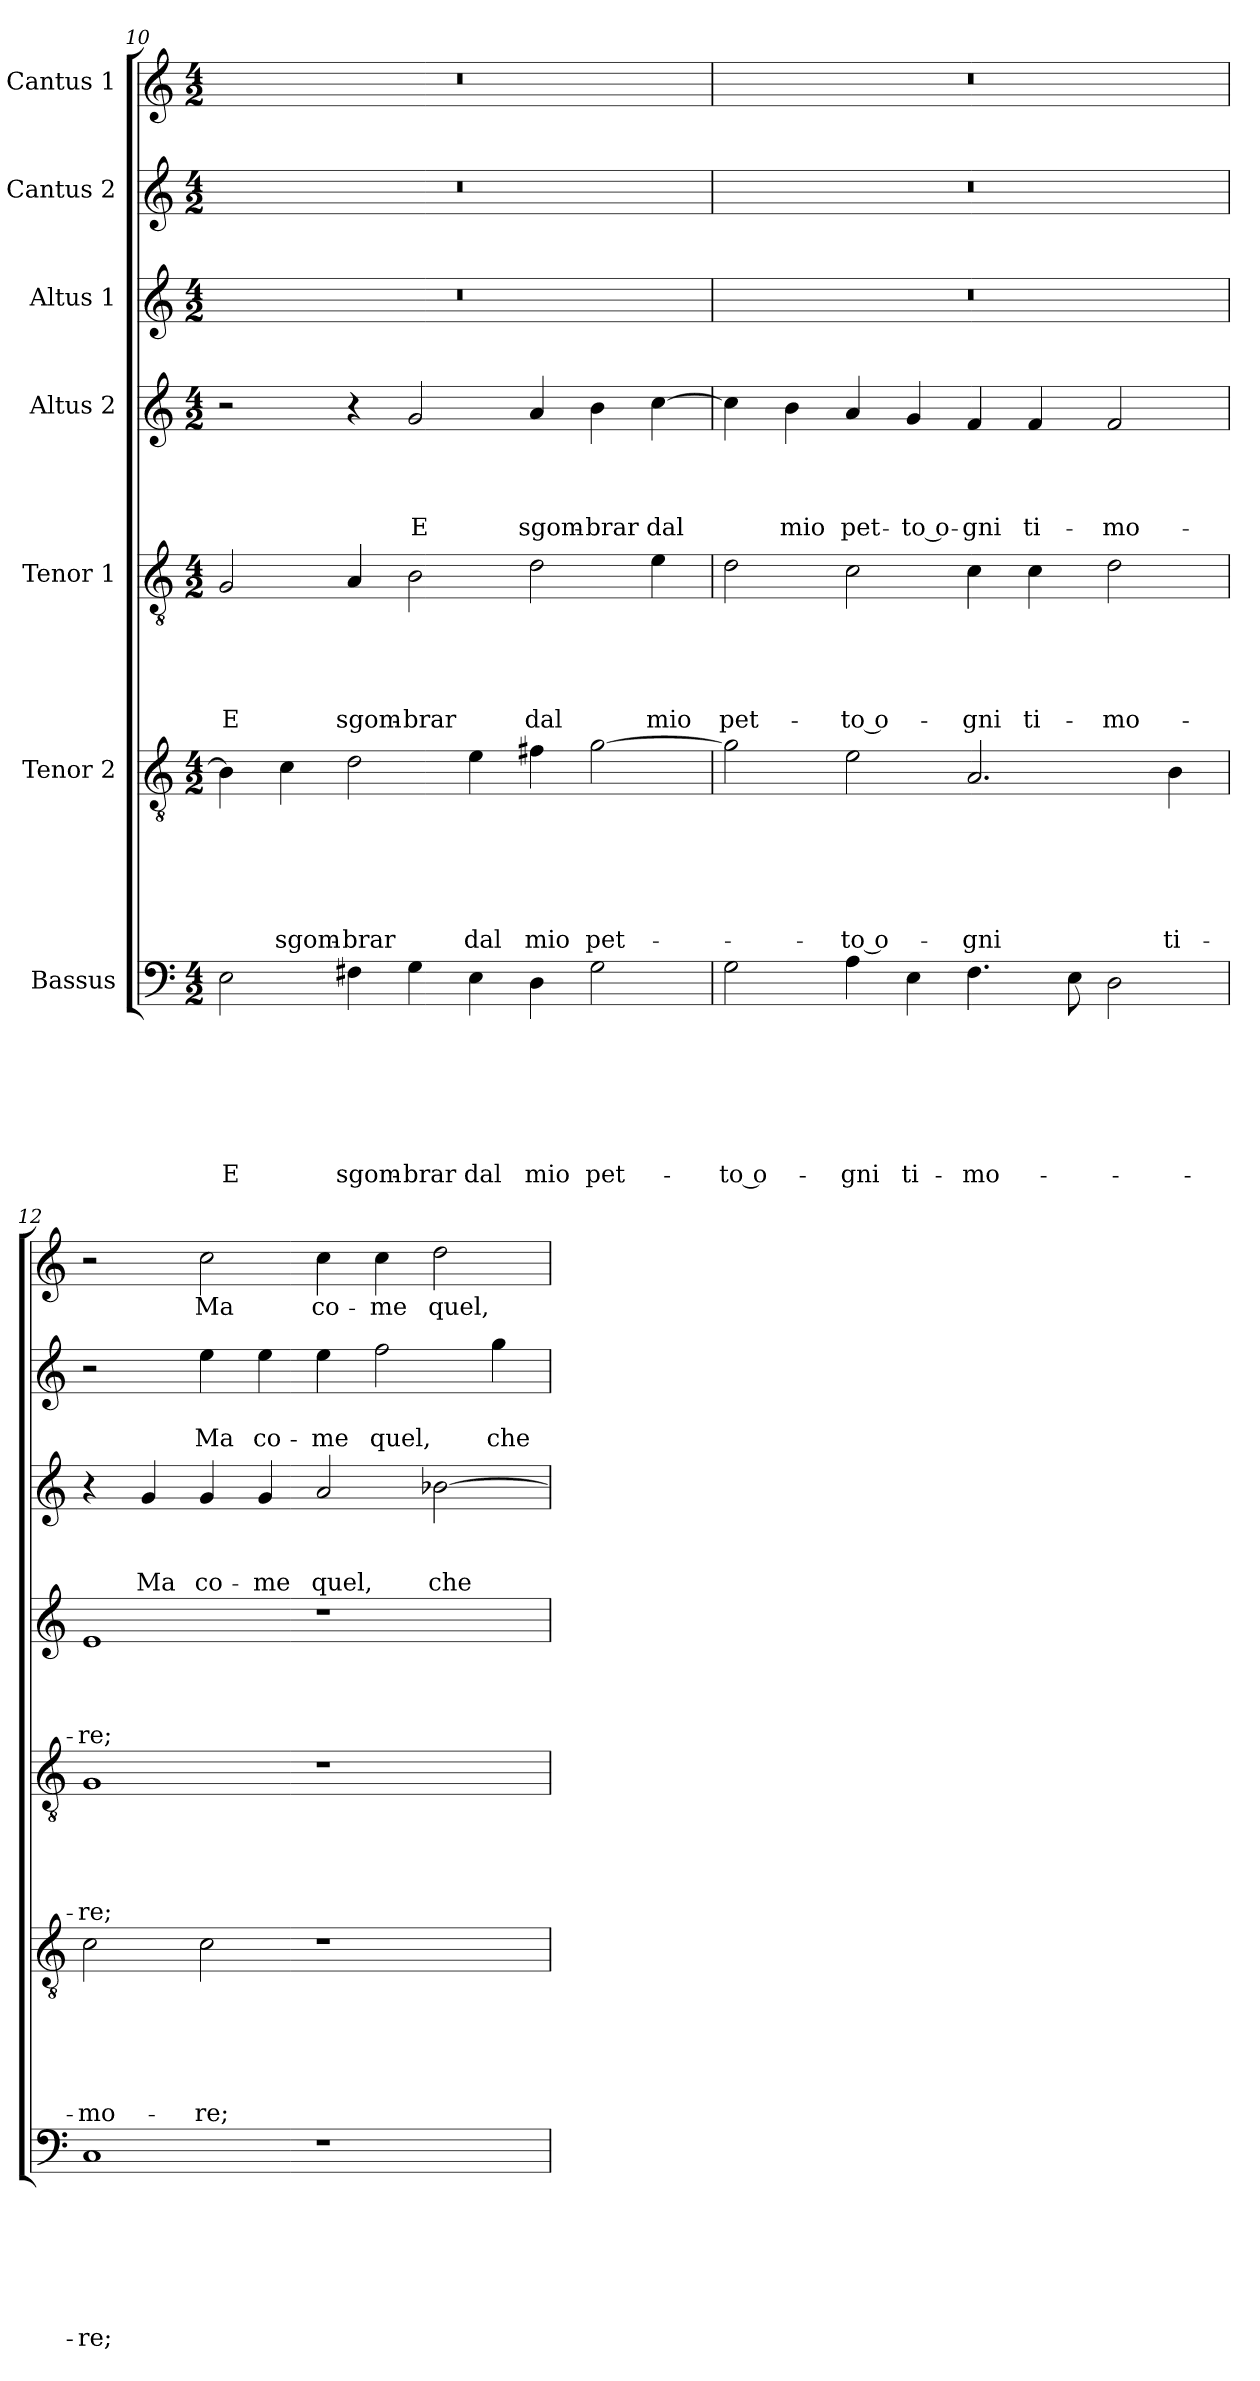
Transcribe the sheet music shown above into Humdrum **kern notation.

**kern	**text	**text	**text	**text	**text	**text	**text	**kern	**text	**text	**text	**text	**text	**text	**kern	**text	**text	**text	**text	**text	**kern	**text	**text	**text	**text	**kern	**text	**text	**text	**kern	**text	**text	**kern	**text
*part7	*part7	*part7	*part7	*part7	*part7	*part7	*part7	*part6	*part6	*part6	*part6	*part6	*part6	*part6	*part5	*part5	*part5	*part5	*part5	*part5	*part4	*part4	*part4	*part4	*part4	*part3	*part3	*part3	*part3	*part2	*part2	*part2	*part1	*part1
*staff7	*staff7	*staff7	*staff7	*staff7	*staff7	*staff7	*staff7	*staff6	*staff6	*staff6	*staff6	*staff6	*staff6	*staff6	*staff5	*staff5	*staff5	*staff5	*staff5	*staff5	*staff4	*staff4	*staff4	*staff4	*staff4	*staff3	*staff3	*staff3	*staff3	*staff2	*staff2	*staff2	*staff1	*staff1
*I"Bassus	*	*	*	*	*	*	*	*I"Tenor 2	*	*	*	*	*	*	*I"Tenor 1	*	*	*	*	*	*I"Altus 2	*	*	*	*	*I"Altus 1	*	*	*	*I"Cantus 2	*	*	*I"Cantus 1	*
*clefF4	*	*	*	*	*	*	*	*clefGv2	*	*	*	*	*	*	*clefGv2	*	*	*	*	*	*clefG2	*	*	*	*	*clefG2	*	*	*	*clefG2	*	*	*clefG2	*
*k[]	*	*	*	*	*	*	*	*k[]	*	*	*	*	*	*	*k[]	*	*	*	*	*	*k[]	*	*	*	*	*k[]	*	*	*	*k[]	*	*	*k[]	*
*a:	*	*	*	*	*	*	*	*a:	*	*	*	*	*	*	*a:	*	*	*	*	*	*a:	*	*	*	*	*a:	*	*	*	*a:	*	*	*a:	*
*M4/2	*	*	*	*	*	*	*	*M4/2	*	*	*	*	*	*	*M4/2	*	*	*	*	*	*M4/2	*	*	*	*	*M4/2	*	*	*	*M4/2	*	*	*M4/2	*
=10	=10	=10	=10	=10	=10	=10	=10	=10	=10	=10	=10	=10	=10	=10	=10	=10	=10	=10	=10	=10	=10	=10	=10	=10	=10	=10	=10	=10	=10	=10	=10	=10	=10	=10
!	!	!	!	!	!	!	!LO:LY:b	!	!	!	!	!	!	!	!	!	!	!	!	!LO:LY:b	!	!	!	!	!	!	!	!	!	!	!	!	!	!
2E\	.	.	.	.	.	.	E	4B\]	.	.	.	.	.	.	2G/	.	.	.	.	E	2r	.	.	.	.	0r	.	.	.	0r	.	.	0r	.
!	!	!	!	!	!	!	!	!	!	!	!	!	!	!LO:LY:b	!	!	!	!	!	!	!	!	!	!	!	!	!	!	!	!	!	!	!	!
.	.	.	.	.	.	.	.	4c\	.	.	.	.	.	sgom-	.	.	.	.	.	.	.	.	.	.	.	.	.	.	.	.	.	.	.	.
!	!	!	!	!	!	!	!LO:LY:b	!	!	!	!	!	!	!LO:LY:b	!	!	!	!	!	!LO:LY:b	!	!	!	!	!	!	!	!	!	!	!	!	!	!
4F#X\	.	.	.	.	.	.	sgom-	2d\	.	.	.	.	.	-brar	4A/	.	.	.	.	sgom-	4r	.	.	.	.	.	.	.	.	.	.	.	.	.
!	!	!	!	!	!	!	!LO:LY:b	!	!	!	!	!	!	!	!	!	!	!	!	!LO:LY:b	!	!	!	!	!LO:LY:b	!	!	!	!	!	!	!	!	!
4G\	.	.	.	.	.	.	-brar	.	.	.	.	.	.	.	2B\	.	.	.	.	-brar	2g/	.	.	.	E	.	.	.	.	.	.	.	.	.
!	!	!	!	!	!	!	!LO:LY:b	!	!	!	!	!	!	!LO:LY:b	!	!	!	!	!	!	!	!	!	!	!	!	!	!	!	!	!	!	!	!
4E\	.	.	.	.	.	.	dal	4e\	.	.	.	.	.	dal	.	.	.	.	.	.	.	.	.	.	.	.	.	.	.	.	.	.	.	.
!	!	!	!	!	!	!	!LO:LY:b	!	!	!	!	!	!	!LO:LY:b	!	!	!	!	!	!LO:LY:b	!	!	!	!	!LO:LY:b	!	!	!	!	!	!	!	!	!
4D\	.	.	.	.	.	.	mio	4f#X\	.	.	.	.	.	mio	2d\	.	.	.	.	dal	4a/	.	.	.	sgom-	.	.	.	.	.	.	.	.	.
!	!	!	!	!	!	!	!LO:LY:b	!	!	!	!	!	!	!LO:LY:b	!	!	!	!	!	!	!	!	!	!	!LO:LY:b	!	!	!	!	!	!	!	!	!
2G\	.	.	.	.	.	.	pet-	[2g\	.	.	.	.	.	pet-	.	.	.	.	.	.	4b\	.	.	.	-brar	.	.	.	.	.	.	.	.	.
!	!	!	!	!	!	!	!	!	!	!	!	!	!	!	!	!	!	!	!	!LO:LY:b	!	!	!	!	!LO:LY:b	!	!	!	!	!	!	!	!	!
.	.	.	.	.	.	.	.	.	.	.	.	.	.	.	4e\	.	.	.	.	mio	[4cc\	.	.	.	dal	.	.	.	.	.	.	.	.	.
=11	=11	=11	=11	=11	=11	=11	=11	=11	=11	=11	=11	=11	=11	=11	=11	=11	=11	=11	=11	=11	=11	=11	=11	=11	=11	=11	=11	=11	=11	=11	=11	=11	=11	=11
!	!	!	!	!	!	!	!LO:LY:b	!	!	!	!	!	!	!	!	!	!	!	!	!LO:LY:b	!	!	!	!	!	!	!	!	!	!	!	!	!	!
2G\	.	.	.	.	.	.	-to o-	2g\]	.	.	.	.	.	.	2d\	.	.	.	.	pet-	4cc\]	.	.	.	.	0r	.	.	.	0r	.	.	0r	.
!	!	!	!	!	!	!	!	!	!	!	!	!	!	!	!	!	!	!	!	!	!	!	!	!	!LO:LY:b	!	!	!	!	!	!	!	!	!
.	.	.	.	.	.	.	.	.	.	.	.	.	.	.	.	.	.	.	.	.	4b\	.	.	.	mio	.	.	.	.	.	.	.	.	.
!	!	!	!	!	!	!	!LO:LY:b	!	!	!	!	!	!	!LO:LY:b	!	!	!	!	!	!LO:LY:b	!	!	!	!	!LO:LY:b	!	!	!	!	!	!	!	!	!
4A\	.	.	.	.	.	.	-gni	2e\	.	.	.	.	.	-to o-	2c\	.	.	.	.	-to o-	4a/	.	.	.	pet-	.	.	.	.	.	.	.	.	.
!	!	!	!	!	!	!	!LO:LY:b	!	!	!	!	!	!	!	!	!	!	!	!	!	!	!	!	!	!LO:LY:b	!	!	!	!	!	!	!	!	!
4E\	.	.	.	.	.	.	ti-	.	.	.	.	.	.	.	.	.	.	.	.	.	4g/	.	.	.	-to o-	.	.	.	.	.	.	.	.	.
!	!	!	!	!	!	!	!LO:LY:b	!	!	!	!	!	!	!LO:LY:b	!	!	!	!	!	!LO:LY:b	!	!	!	!	!LO:LY:b	!	!	!	!	!	!	!	!	!
4.F\	.	.	.	.	.	.	-mo-	2.A/	.	.	.	.	.	-gni	4c\	.	.	.	.	-gni	4f/	.	.	.	-gni	.	.	.	.	.	.	.	.	.
!	!	!	!	!	!	!	!	!	!	!	!	!	!	!	!	!	!	!	!	!LO:LY:b	!	!	!	!	!LO:LY:b	!	!	!	!	!	!	!	!	!
.	.	.	.	.	.	.	.	.	.	.	.	.	.	.	4c\	.	.	.	.	ti-	4f/	.	.	.	ti-	.	.	.	.	.	.	.	.	.
8E\	.	.	.	.	.	.	.	.	.	.	.	.	.	.	.	.	.	.	.	.	.	.	.	.	.	.	.	.	.	.	.	.	.	.
!	!	!	!	!	!	!	!	!	!	!	!	!	!	!	!	!	!	!	!	!LO:LY:b	!	!	!	!	!LO:LY:b	!	!	!	!	!	!	!	!	!
2D\	.	.	.	.	.	.	.	.	.	.	.	.	.	.	2d\	.	.	.	.	-mo-	2f/	.	.	.	-mo-	.	.	.	.	.	.	.	.	.
!	!	!	!	!	!	!	!	!	!	!	!	!	!	!LO:LY:b	!	!	!	!	!	!	!	!	!	!	!	!	!	!	!	!	!	!	!	!
.	.	.	.	.	.	.	.	4B\	.	.	.	.	.	ti-	.	.	.	.	.	.	.	.	.	.	.	.	.	.	.	.	.	.	.	.
!!LO:LB:g=z
=12	=12	=12	=12	=12	=12	=12	=12	=12	=12	=12	=12	=12	=12	=12	=12	=12	=12	=12	=12	=12	=12	=12	=12	=12	=12	=12	=12	=12	=12	=12	=12	=12	=12	=12
!	!	!	!	!	!	!	!LO:LY:b	!	!	!	!	!	!	!LO:LY:b	!	!	!	!	!	!LO:LY:b	!	!	!	!	!LO:LY:b	!	!	!	!	!	!	!	!	!
1C	.	.	.	.	.	.	-re;	2c\	.	.	.	.	.	-mo-	1G	.	.	.	.	-re;	1e	.	.	.	-re;	4r	.	.	.	2r	.	.	2r	.
!	!	!	!	!	!	!	!	!	!	!	!	!	!	!	!	!	!	!	!	!	!	!	!	!	!	!	!	!	!LO:LY:b	!	!	!	!	!
.	.	.	.	.	.	.	.	.	.	.	.	.	.	.	.	.	.	.	.	.	.	.	.	.	.	4g/	.	.	Ma	.	.	.	.	.
!	!	!	!	!	!	!	!	!	!	!	!	!	!	!LO:LY:b	!	!	!	!	!	!	!	!	!	!	!	!	!	!	!LO:LY:b	!	!	!LO:LY:b	!	!LO:LY:b
.	.	.	.	.	.	.	.	2c\	.	.	.	.	.	-re;	.	.	.	.	.	.	.	.	.	.	.	4g/	.	.	co-	4ee\	.	Ma	2cc\	Ma
!	!	!	!	!	!	!	!	!	!	!	!	!	!	!	!	!	!	!	!	!	!	!	!	!	!	!	!	!	!LO:LY:b	!	!	!LO:LY:b	!	!
.	.	.	.	.	.	.	.	.	.	.	.	.	.	.	.	.	.	.	.	.	.	.	.	.	.	4g/	.	.	-me	4ee\	.	co-	.	.
!	!	!	!	!	!	!	!	!	!	!	!	!	!	!	!	!	!	!	!	!	!	!	!	!	!	!	!	!	!LO:LY:b	!	!	!LO:LY:b	!	!LO:LY:b
1r	.	.	.	.	.	.	.	1r	.	.	.	.	.	.	1r	.	.	.	.	.	1r	.	.	.	.	2a/	.	.	quel,	4ee\	.	-me	4cc\	co-
!	!	!	!	!	!	!	!	!	!	!	!	!	!	!	!	!	!	!	!	!	!	!	!	!	!	!	!	!	!	!	!	!LO:LY:b	!	!LO:LY:b
.	.	.	.	.	.	.	.	.	.	.	.	.	.	.	.	.	.	.	.	.	.	.	.	.	.	.	.	.	.	2ff\	.	quel,	4cc\	-me
!	!	!	!	!	!	!	!	!	!	!	!	!	!	!	!	!	!	!	!	!	!	!	!	!	!	!	!	!	!LO:LY:b	!	!	!	!	!LO:LY:b
.	.	.	.	.	.	.	.	.	.	.	.	.	.	.	.	.	.	.	.	.	.	.	.	.	.	[2b-X\	.	.	che	.	.	.	2dd\	quel,
!	!	!	!	!	!	!	!	!	!	!	!	!	!	!	!	!	!	!	!	!	!	!	!	!	!	!	!	!	!	!	!	!LO:LY:b	!	!
.	.	.	.	.	.	.	.	.	.	.	.	.	.	.	.	.	.	.	.	.	.	.	.	.	.	.	.	.	.	4gg\	.	che	.	.
=	=	=	=	=	=	=	=	=	=	=	=	=	=	=	=	=	=	=	=	=	=	=	=	=	=	=	=	=	=	=	=	=	=	=
*-	*-	*-	*-	*-	*-	*-	*-	*-	*-	*-	*-	*-	*-	*-	*-	*-	*-	*-	*-	*-	*-	*-	*-	*-	*-	*-	*-	*-	*-	*-	*-	*-	*-	*-
